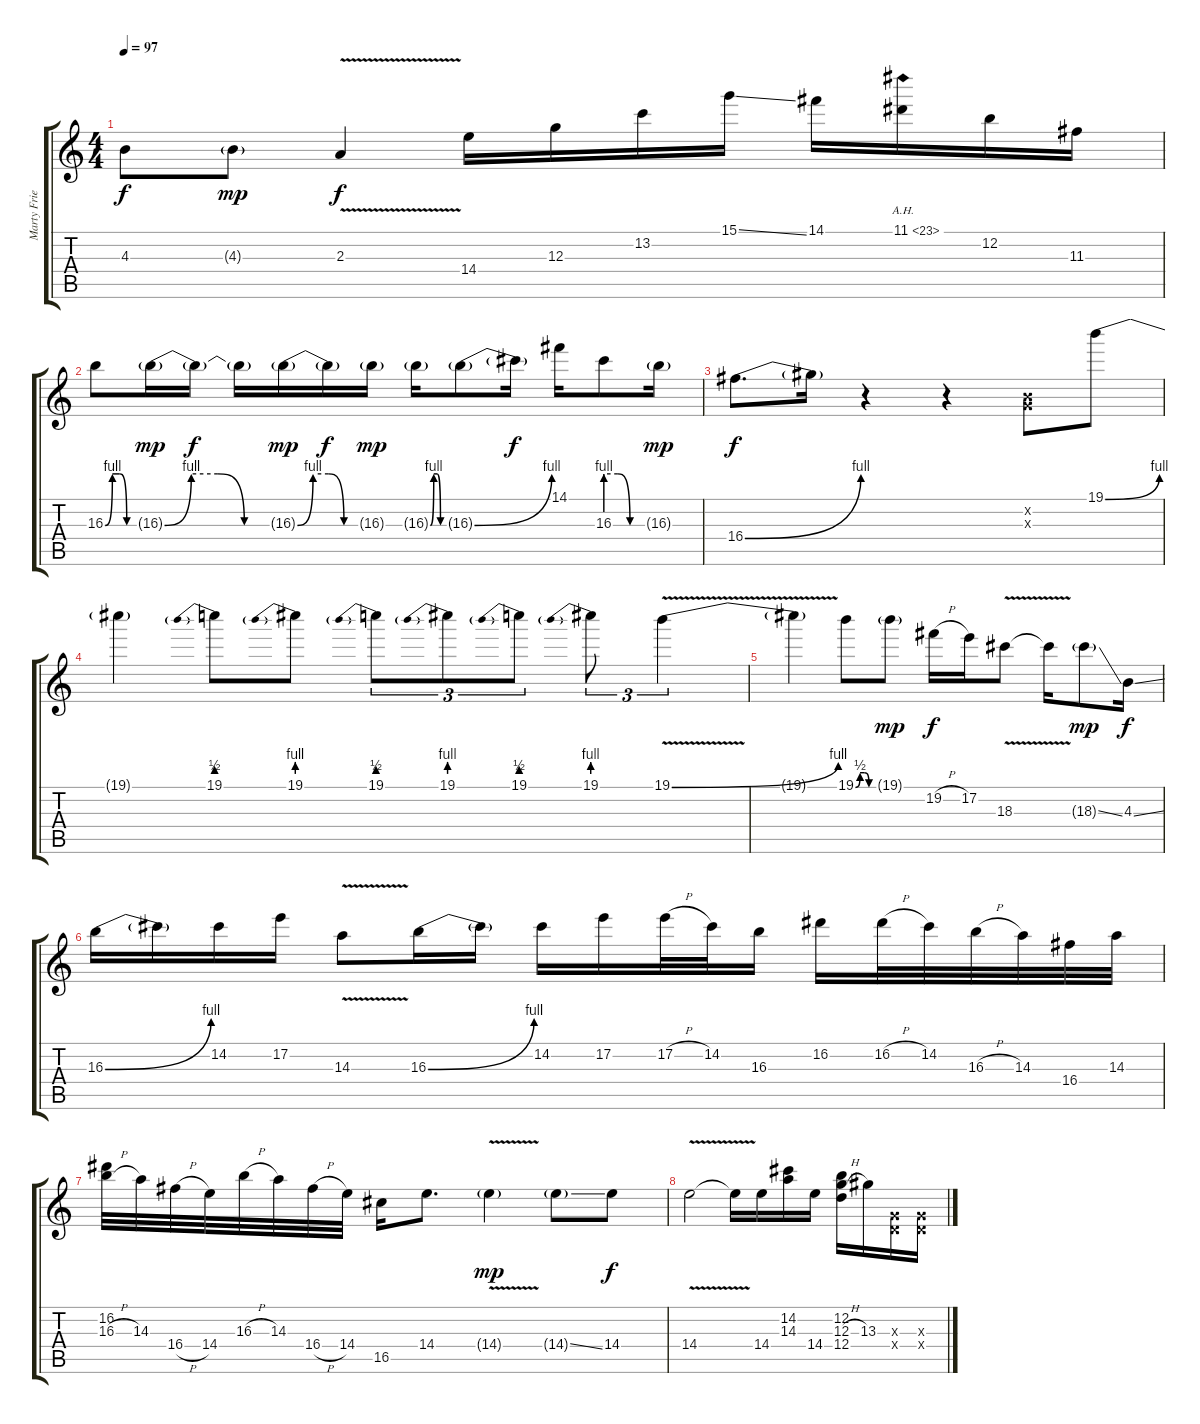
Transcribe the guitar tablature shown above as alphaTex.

\track ("Marty Friedman" "Marty Frie") {instrument distortionguitar}
\staff {score tabs}
\tuning (E4 B3 G3 D3 A2 E2) {hide}
\ts (4 4)
\tempo 97
\clef g2
\ks c
4.3{t}.8{dy f} 4.3{g}.8{dy mp} 2.3{v}.4{dy f} 14.4.16 12.3.16 13.2.16 15.1{ss}.16 14.1.16 11.1{ah 12}.16 12.2.16 11.3.16 |
16.3{be (custom 0 0 15 4 30 4 45 0 60 0)}.8 16.3{be (custom 0 0 15 4 30 4 45 0 60 0) g}.16{dy mp} 16.3{t}.16{dy f} 16.3{t}.16 16.3{be (custom 0 0 15 4 30 4 45 0 60 0) g}.16{dy mp} 16.3{t}.16{dy f} 16.3{g}.16{dy mp} 16.3{be (custom 0 0 15 4 30 4 45 0 60 0) g}.16 16.3{be (bend 0 0 60 4) g}.8 16.3{t}.16{dy f} 14.1.16 16.3{be (custom 0 4 20 4 40 0 60 0)}.8 16.3{g}.16{dy mp} |
16.4{be (bend 0 0 60 4)}.8{d dy f} 16.4{t}.16 r.4 r.4 (0.2{x} 0.3{x}).8 19.1{be (bend 0 0 60 4)}.8 |
19.1{t}.4 19.1{be (prebend 0 2 60 2)}.8 19.1{be (prebend 0 4 60 4)}.8 19.1{be (prebend 0 2 60 2)}.8{tu (3 2)} 19.1{be (prebend 0 4 60 4)}.8{tu (3 2)} 19.1{be (prebend 0 2 60 2)}.8{tu (3 2)} 19.1{be (prebend 0 4 60 4)}.8{tu (3 2)} 19.1{be (bend 0 0 60 4) v}.4{tu (3 2)} |
19.1{t}.4 19.1{be (custom 0 0 15 2 30 2 45 0 60 0)}.8 19.1{g}.8{dy mp} 19.2{h}.16{dy f} 17.2.16 18.3{v}.8 18.3{t}.16 18.3{ss g}.8{dy mp} 4.3{ss}.16{dy f} |
16.3{be (bend 0 0 60 4)}.16 16.3{t}.16 14.2.16 17.2.16 14.3{v}.8 16.3{be (bend 0 0 60 4)}.16 16.3{t}.16 14.2.16 17.2.16 17.2{h}.32 14.2.32 16.3.16 16.2.16 16.2{h}.32 14.2.32 16.3{h}.32 14.3.32 16.4.32 14.3.32 |
(16.2 16.3{h}).32 14.3.32 16.4{h}.32 14.4.32 16.3{h}.32 14.3.32 16.4{h}.32 14.4.32 16.5.16 14.4.8{d} 14.4{v g}.4{dy mp} 14.4{ss g}.8 14.4.8{dy f} |
14.4{v}.2 14.4{t}.16 14.4.16 (14.2 14.3).16 14.4.16 (12.2 12.3{h} 12.4).16 13.3.16 (0.3{x} 0.4{x}).16 (0.3{x} 0.4{x}).16
